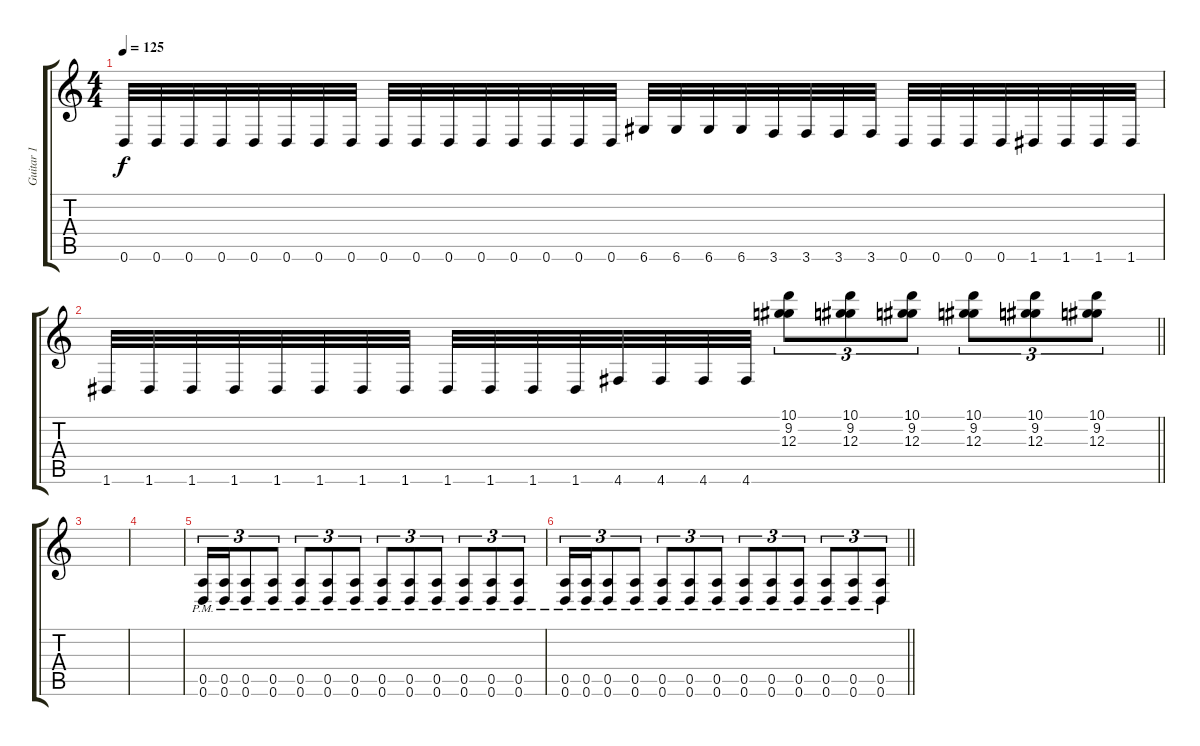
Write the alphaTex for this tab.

\track ("Guitar 1" "Guitar 1") {instrument distortionguitar}
\staff {score tabs}
\tuning (E4 B3 G3 D3 A2 D2) {hide}
\ts (4 4)
\tempo 125
\clef g2
\ks c
0.6.32{dy f} 0.6.32 0.6.32 0.6.32 0.6.32 0.6.32 0.6.32 0.6.32 0.6.32 0.6.32 0.6.32 0.6.32 0.6.32 0.6.32 0.6.32 0.6.32 6.6.32 6.6.32 6.6.32 6.6.32 3.6.32 3.6.32 3.6.32 3.6.32 0.6.32 0.6.32 0.6.32 0.6.32 1.6.32 1.6.32 1.6.32 1.6.32 |
\barLineRight lightlight
1.6.32 1.6.32 1.6.32 1.6.32 1.6.32 1.6.32 1.6.32 1.6.32 1.6.32 1.6.32 1.6.32 1.6.32 4.6.32 4.6.32 4.6.32 4.6.32 (10.1 9.2 12.3).8{tu (3 2)} (10.1 9.2 12.3).8{tu (3 2)} (10.1 9.2 12.3).8{tu (3 2)} (10.1 9.2 12.3).8{tu (3 2)} (10.1 9.2 12.3).8{tu (3 2)} (10.1 9.2 12.3).8{tu (3 2)} |
\section ("" "")
|
|
(0.5{pm} 0.6{pm}).16{tu (3 2)} (0.5{pm} 0.6{pm}).16{tu (3 2)} (0.5{pm} 0.6{pm}).8{tu (3 2)} (0.5{pm} 0.6{pm}).8{tu (3 2)} (0.5{pm} 0.6{pm}).8{tu (3 2)} (0.5{pm} 0.6{pm}).8{tu (3 2)} (0.5{pm} 0.6{pm}).8{tu (3 2)} (0.5{pm} 0.6{pm}).8{tu (3 2)} (0.5{pm} 0.6{pm}).8{tu (3 2)} (0.5{pm} 0.6{pm}).8{tu (3 2)} (0.5{pm} 0.6{pm}).8{tu (3 2)} (0.5{pm} 0.6{pm}).8{tu (3 2)} (0.5{pm} 0.6{pm}).8{tu (3 2)} |
\barLineRight lightlight
(0.5{pm} 0.6{pm}).16{tu (3 2)} (0.5{pm} 0.6{pm}).16{tu (3 2)} (0.5{pm} 0.6{pm}).8{tu (3 2)} (0.5{pm} 0.6{pm}).8{tu (3 2)} (0.5{pm} 0.6{pm}).8{tu (3 2)} (0.5{pm} 0.6{pm}).8{tu (3 2)} (0.5{pm} 0.6{pm}).8{tu (3 2)} (0.5{pm} 0.6{pm}).8{tu (3 2)} (0.5{pm} 0.6{pm}).8{tu (3 2)} (0.5{pm} 0.6{pm}).8{tu (3 2)} (0.5{pm} 0.6{pm}).8{tu (3 2)} (0.5{pm} 0.6{pm}).8{tu (3 2)} (0.5{pm} 0.6{pm}).8{tu (3 2)}
